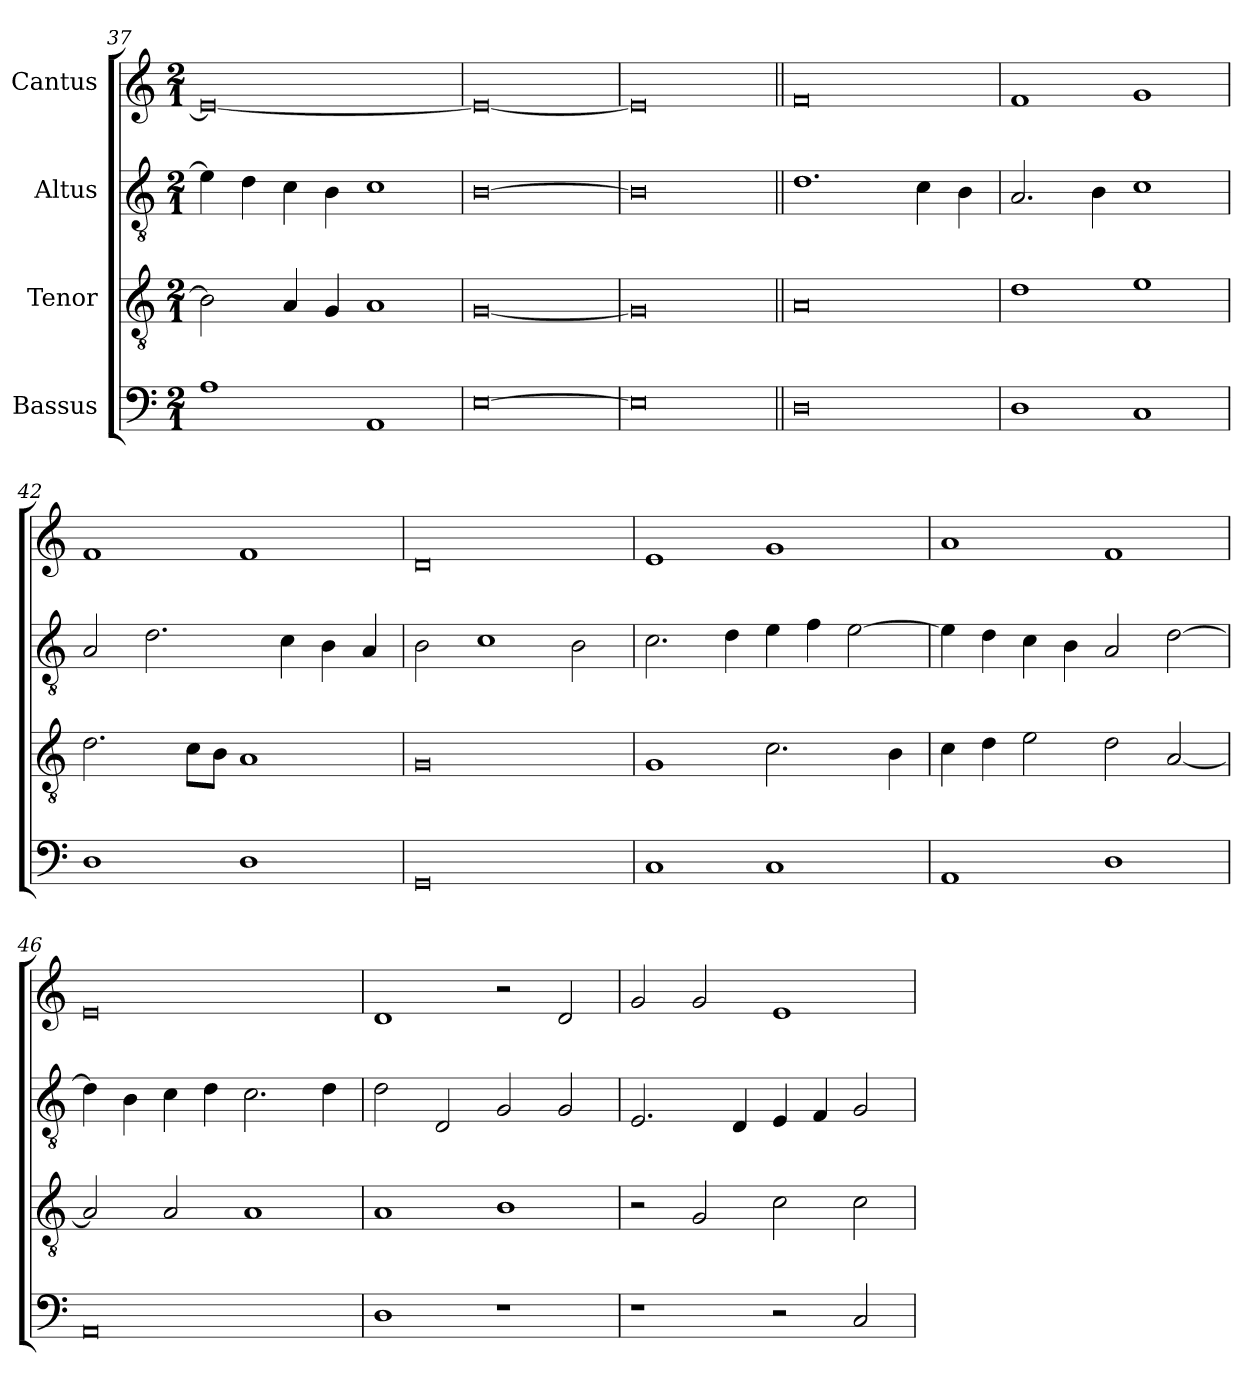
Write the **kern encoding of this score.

**kern	**kern	**kern	**kern
*part4	*part3	*part2	*part1
*staff4	*staff3	*staff2	*staff1
*I"Bassus	*I"Tenor	*I"Altus	*I"Cantus
*clefF4	*clefGv2	*clefGv2	*clefG2
*	*ITrd7c12	*ITrd7c12	*
*k[]	*k[]	*k[]	*k[]
*C:	*C:	*C:	*C:
*M2/1	*M2/1	*M2/1	*M2/1
=37	=37	=37	=37
1Ai	2BBi\]	4Ei\]	0ei_<
.	.	4Di\	.
.	4AAi/	4Ci\	.
.	4GGi/	4BBi\	.
1AAi	1AAi	1Ci	.
=38	=38	=38	=38
[>0Ei	[<0GGi	[>0BBi	0ei_<
!!LO:LB:g=z
=39	=39	=39	=39
0Ei]	0GGi]	0BBi]	0ei]
=40||	=40||	=40||	=40||
0Di	0AAi	1.Di	0fi
.	.	4Ci\	.
.	.	4BBi\	.
=41	=41	=41	=41
1Di	1Di	2.AAi/	1fi
.	.	4BBi\	.
1Ci	1Ei	1Ci	1gi
=42	=42	=42	=42
1Di	2.Di\	2AAi/	1fi
.	.	2.Di\	.
.	8Ci\L	.	.
.	8BBi\J	.	.
1Di	1AAi	.	1fi
.	.	4Ci\	.
.	.	4BBi\	.
.	.	4AAi/	.
=43	=43	=43	=43
0GGi	0GGi	2BBi\	0di
.	.	1Ci	.
.	.	2BBi\	.
=44	=44	=44	=44
1Ci	1GGi	2.Ci\	1ei
.	.	4Di\	.
1Ci	2.Ci\	4Ei\	1gi
.	.	4Fi\	.
.	.	[>2Ei\	.
.	4BBi\	.	.
!!LO:LB:g=z
=45	=45	=45	=45
1AAi	4Ci\	4Ei\]	1ai
.	4Di\	4Di\	.
.	2Ei\	4Ci\	.
.	.	4BBi\	.
1Di	2Di\	2AAi/	1fi
.	[<2AAi/	[>2Di\	.
=46	=46	=46	=46
0AAi	2AAi/]	4Di\]	0ei
.	.	4BBi\	.
.	2AAi/	4Ci\	.
.	.	4Di\	.
.	1AAi	2.Ci\	.
.	.	4Di\	.
=47	=47	=47	=47
1Di	1AAi	2Di\	1di
.	.	2DDi/	.
1r	1BBi	2GGi/	2r
.	.	2GGi/	2di/
=48	=48	=48	=48
1r	2r	2.EEi/	2gi/
.	2GGi/	.	2gi/
.	.	4DDi/	.
2r	2Ci\	4EEi/	1ei
.	.	4FFi/	.
2Ci/	2Ci\	2GGi/	.
=	=	=	=
*-	*-	*-	*-
